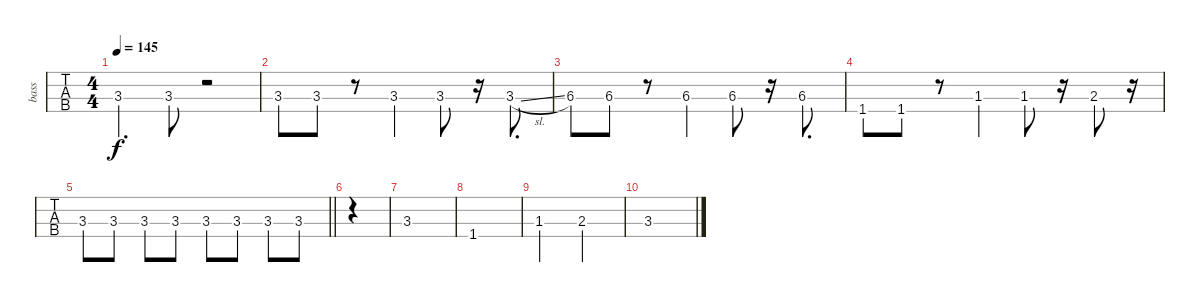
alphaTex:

\track ("bass" "bass") {instrument electricbassfinger}
\staff {tabs}
\tuning (G2 D2 A1 E1) {hide}
\ts (4 4)
\tempo 145
\clef f4
\ks cminor
3.3.4{d dy f} 3.3.8 r.2 |
3.3.8 3.3.8 r.8 3.3.4 3.3.8 r.16 3.3{sl}.8{d} |
6.3.8 6.3.8 r.8 6.3.4 6.3.8 r.16 6.3.8{d} |
1.4.8 1.4.8 r.8 1.3.4 1.3.8 r.16 2.3.8 r.16 |
\barLineRight lightlight
3.3.8 3.3.8 3.3.8 3.3.8 3.3.8 3.3.8 3.3.8 3.3.8 |
|
3.3.1 |
1.4.1 |
1.3.2 2.3.2 |
3.3.1
